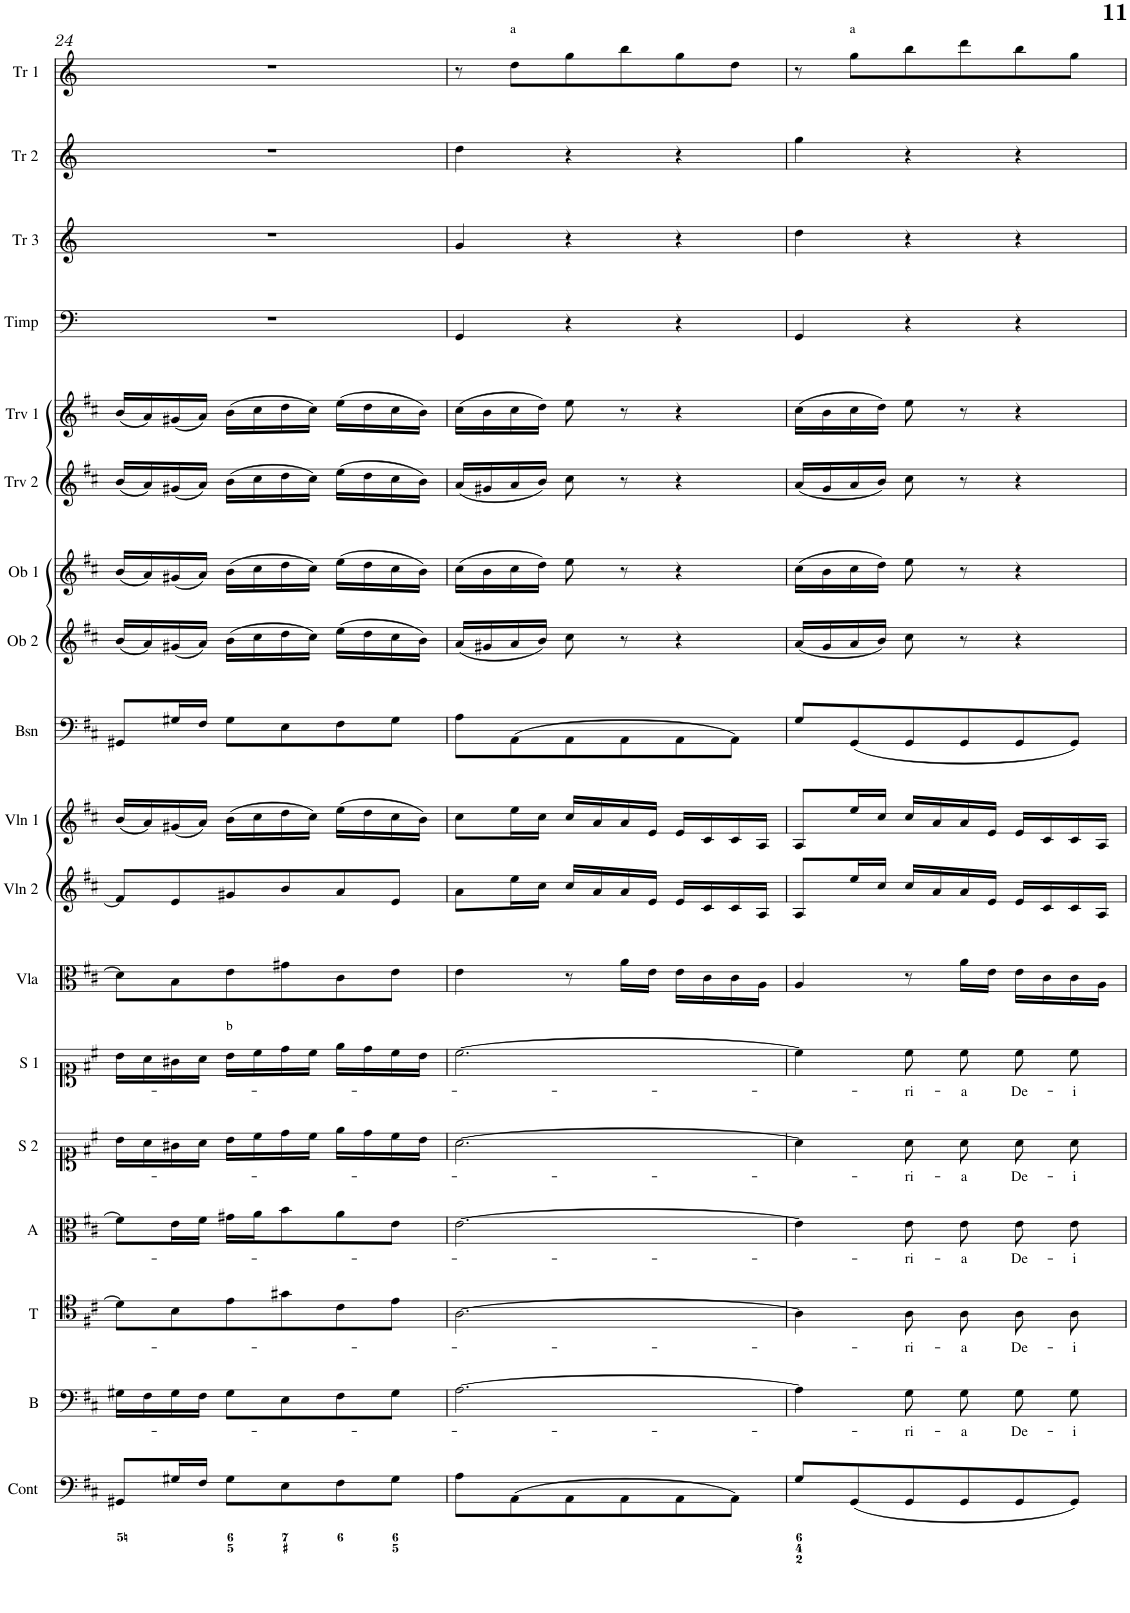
**kern	**kern	**text	**kern	**text	**kern	**text	**kern	**text	**kern	**text	**kern	**kern	**kern	**kern	**kern	**kern	**kern	**kern	**kern	**kern	**kern	**kern
*part18	*part17	*part17	*part16	*part16	*part15	*part15	*part14	*part14	*part13	*part13	*part12	*part11	*part10	*part9	*part8	*part7	*part6	*part5	*part4	*part3	*part2	*part1
*staff18	*staff17	*staff17	*staff16	*staff16	*staff15	*staff15	*staff14	*staff14	*staff13	*staff13	*staff12	*staff11	*staff10	*staff9	*staff8	*staff7	*staff6	*staff5	*staff4	*staff3	*staff2	*staff1
*I"Continuo	*I"Bass	*	*I"Tenor	*	*I"Alto	*	*I"Soprano 2	*	*I"Soprano 1	*	*I"Viola	*I"Violin 2	*I"Violin 1	*I"Bassoon	*I"Oboe 2	*I"Oboe 1	*I"Traverso 2	*I"Traverso 1	*I"Timpani	*I"Tromba 3	*I"Tromba 2	*I"Tromba 1
*I'Cont	*I'B	*	*I'T	*	*I'A	*	*I'S 2	*	*I'S 1	*	*I'Vla	*I'Vln 2	*I'Vln 1	*I'Bsn	*I'Ob 2	*I'Ob 1	*I'Trv 2	*I'Trv 1	*I'Timp	*I'Tr 3	*I'Tr 2	*I'Tr 1
!!LO:PB:g=z
*clefF4	*clefF4	*	*clefC4	*	*clefC3	*	*clefC1	*	*clefC1	*	*clefC3	*clefG2	*clefG2	*clefF4	*clefG2	*clefG2	*clefG2	*clefG2	*clefF4	*clefG2	*clefG2	*clefG2
*	*	*	*	*	*	*	*	*	*	*	*	*	*	*	*	*	*	*	*Trd-1c-2	*Trd-1c-2	*Trd-1c-2	*Trd-1c-2
*k[f#c#]	*k[f#c#]	*	*k[f#c#]	*	*k[f#c#]	*	*k[f#c#]	*	*k[f#c#]	*	*k[f#c#]	*k[f#c#]	*k[f#c#]	*k[f#c#]	*k[f#c#]	*k[f#c#]	*k[f#c#]	*k[f#c#]	*k[]	*k[]	*k[]	*k[]
*M3/4	*M3/4	*	*M3/4	*	*M3/4	*	*M3/4	*	*M3/4	*	*M3/4	*M3/4	*M3/4	*M3/4	*M3/4	*M3/4	*M3/4	*M3/4	*M3/4	*M3/4	*M3/4	*M3/4
=24	=24	=24	=24	=24	=24	=24	=24	=24	=24	=24	=24	=24	=24	=24	=24	=24	=24	=24	=24	=24	=24	=24
8GG#X/L	16G#X\LL	.	8d\L]	.	8f#\L]	.	16b\LL	.	16b\LL	.	8d\L]	8f#/L]	(16b/LL	8GG#X/L	(16b/LL	(16b/LL	(16b/LL	(16b/LL	2.r	2.r	2.r	2.r
.	16F#\	.	.	.	.	.	16a\	.	16a\	.	.	.	16a/)	.	16a/)	16a/)	16a/)	16a/)	.	.	.	.
16G#X/L	16G#\	.	8B\	.	16e\L	.	16g#X\	.	16g#X\	.	8B\	8e/	(16g#X/	16G#X/L	(16g#X/	(16g#X/	(16g#X/	(16g#X/	.	.	.	.
16F#/JJ	16F#\JJ	.	.	.	16f#\JJ	.	16a\JJ	.	16a\JJ	.	.	.	16a/JJ)	16F#/JJ	16a/JJ)	16a/JJ)	16a/JJ)	16a/JJ)	.	.	.	.
!	!	!	!	!	!	!	!	!	!LO:TX:a:t=b	!	!	!	!	!	!	!	!	!	!	!	!	!
8G#\L	8G#\L	.	8e\	.	16g#X\LL	.	16b\LL	.	16b\LL	.	8e\	8g#X/	(16b\LL	8G#\L	(16b\LL	(16b\LL	(16b\LL	(16b\LL	.	.	.	.
.	.	.	.	.	16a\J	.	16cc#\	.	16cc#\	.	.	.	16cc#\	.	16cc#\	16cc#\	16cc#\	16cc#\	.	.	.	.
8E\	8E\	.	8g#X\	.	8b\	.	16dd\	.	16dd\	.	8g#X\	8b/	16dd\	8E\	16dd\	16dd\	16dd\	16dd\	.	.	.	.
.	.	.	.	.	.	.	16cc#\JJ	.	16cc#\JJ	.	.	.	16cc#\JJ)	.	16cc#\JJ)	16cc#\JJ)	16cc#\JJ)	16cc#\JJ)	.	.	.	.
8F#\	8F#\	.	8c#\	.	8a\	.	16ee\LL	.	16ee\LL	.	8c#\	8a/	(16ee\LL	8F#\	(16ee\LL	(16ee\LL	(16ee\LL	(16ee\LL	.	.	.	.
.	.	.	.	.	.	.	16dd\	.	16dd\	.	.	.	16dd\	.	16dd\	16dd\	16dd\	16dd\	.	.	.	.
8G#\J	8G#\J	.	8e\J	.	8e\J	.	16cc#\	.	16cc#\	.	8e\J	8e/J	16cc#\	8G#\J	16cc#\	16cc#\	16cc#\	16cc#\	.	.	.	.
.	.	.	.	.	.	.	16b\JJ	.	16b\JJ	.	.	.	16b\JJ)	.	16b\JJ)	16b\JJ)	16b\JJ)	16b\JJ)	.	.	.	.
=25	=25	=25	=25	=25	=25	=25	=25	=25	=25	=25	=25	=25	=25	=25	=25	=25	=25	=25	=25	=25	=25	=25
8A\L	[2.A\	.	[2.A\	.	[2.e\	.	[2.a\	.	[2.cc#\	.	4e\	8a\L	8cc#\L	8A\L	(16a/LL	(16cc#\LL	(16a/LL	(16cc#\LL	4GG/	4g/	4dd\	8r
.	.	.	.	.	.	.	.	.	.	.	.	.	.	.	16g#X/	16b\	16g#X/	16b\	.	.	.	.
!	!	!	!	!	!	!	!	!	!	!	!	!	!	!	!	!	!	!	!	!	!	!LO:TX:a:t=a
(8AA\	.	.	.	.	.	.	.	.	.	.	.	16ee\L	16ee\L	(8AA\	16a/	16cc#\	16a/	16cc#\	.	.	.	8dd\L
.	.	.	.	.	.	.	.	.	.	.	.	16cc#\JJ	16cc#\JJ	.	16b/JJ)	16dd\JJ)	16b/JJ)	16dd\JJ)	.	.	.	.
8AA\	.	.	.	.	.	.	.	.	.	.	8r	16cc#/LL	16cc#/LL	8AA\	8cc#\	8ee\	8cc#\	8ee\	4r	4r	4r	8gg\
.	.	.	.	.	.	.	.	.	.	.	.	16a/	16a/	.	.	.	.	.	.	.	.	.
8AA\	.	.	.	.	.	.	.	.	.	.	16a\LL	16a/	16a/	8AA\	8r	8r	8r	8r	.	.	.	8bb\
.	.	.	.	.	.	.	.	.	.	.	16e\JJ	16e/JJ	16e/JJ	.	.	.	.	.	.	.	.	.
8AA\	.	.	.	.	.	.	.	.	.	.	16e\LL	16e/LL	16e/LL	8AA\	4r	4r	4r	4r	4r	4r	4r	8gg\
.	.	.	.	.	.	.	.	.	.	.	16c#\	16c#/	16c#/	.	.	.	.	.	.	.	.	.
8AA\J)	.	.	.	.	.	.	.	.	.	.	16c#\	16c#/	16c#/	8AA\J)	.	.	.	.	.	.	.	8dd\J
.	.	.	.	.	.	.	.	.	.	.	16A\JJ	16A/JJ	16A/JJ	.	.	.	.	.	.	.	.	.
=26	=26	=26	=26	=26	=26	=26	=26	=26	=26	=26	=26	=26	=26	=26	=26	=26	=26	=26	=26	=26	=26	=26
8G/L	4A\]	.	4A\]	.	4e\]	.	4a\]	.	4cc#\]	.	4A/	8A/L	8A/L	8G/L	(16a/LL	(16cc#\LL	(16a/LL	(16cc#\LL	4GG/	4dd\	4gg\	8r
.	.	.	.	.	.	.	.	.	.	.	.	.	.	.	16g/	16b\	16g/	16b\	.	.	.	.
!	!	!	!	!	!	!	!	!	!	!	!	!	!	!	!	!	!	!	!	!	!	!LO:TX:a:t=a
(8GG/	.	.	.	.	.	.	.	.	.	.	.	16ee/L	16ee/L	(8GG/	16a/	16cc#\	16a/	16cc#\	.	.	.	8gg\L
.	.	.	.	.	.	.	.	.	.	.	.	16cc#/JJ	16cc#/JJ	.	16b/JJ)	16dd\JJ)	16b/JJ)	16dd\JJ)	.	.	.	.
!	!	!LO:LY:b	!	!LO:LY:b	!	!LO:LY:b	!	!LO:LY:b	!	!LO:LY:b	!	!	!	!	!	!	!	!	!	!	!	!
8GG/	8G\	-ri-	8A\	-ri-	8e\	-ri-	8a\	-ri-	8cc#\	-ri-	8r	16cc#/LL	16cc#/LL	8GG/	8cc#\	8ee\	8cc#\	8ee\	4r	4r	4r	8bb\
.	.	.	.	.	.	.	.	.	.	.	.	16a/	16a/	.	.	.	.	.	.	.	.	.
!	!	!LO:LY:b	!	!LO:LY:b	!	!LO:LY:b	!	!LO:LY:b	!	!LO:LY:b	!	!	!	!	!	!	!	!	!	!	!	!
8GG/	8G\	-a	8A\	-a	8e\	-a	8a\	-a	8cc#\	-a	16a\LL	16a/	16a/	8GG/	8r	8r	8r	8r	.	.	.	8ddd\
.	.	.	.	.	.	.	.	.	.	.	16e\JJ	16e/JJ	16e/JJ	.	.	.	.	.	.	.	.	.
!	!	!LO:LY:b	!	!LO:LY:b	!	!LO:LY:b	!	!LO:LY:b	!	!LO:LY:b	!	!	!	!	!	!	!	!	!	!	!	!
8GG/	8G\	De-	8A\	De-	8e\	De-	8a\	De-	8cc#\	De-	16e\LL	16e/LL	16e/LL	8GG/	4r	4r	4r	4r	4r	4r	4r	8bb\
.	.	.	.	.	.	.	.	.	.	.	16c#\	16c#/	16c#/	.	.	.	.	.	.	.	.	.
!	!	!LO:LY:b	!	!LO:LY:b	!	!LO:LY:b	!	!LO:LY:b	!	!LO:LY:b	!	!	!	!	!	!	!	!	!	!	!	!
8GG/J)	8G\	-i	8A\	-i	8e\	-i	8a\	-i	8cc#\	-i	16c#\	16c#/	16c#/	8GG/J)	.	.	.	.	.	.	.	8gg\J
.	.	.	.	.	.	.	.	.	.	.	16A\JJ	16A/JJ	16A/JJ	.	.	.	.	.	.	.	.	.
=	=	=	=	=	=	=	=	=	=	=	=	=	=	=	=	=	=	=	=	=	=	=
*-	*-	*-	*-	*-	*-	*-	*-	*-	*-	*-	*-	*-	*-	*-	*-	*-	*-	*-	*-	*-	*-	*-
